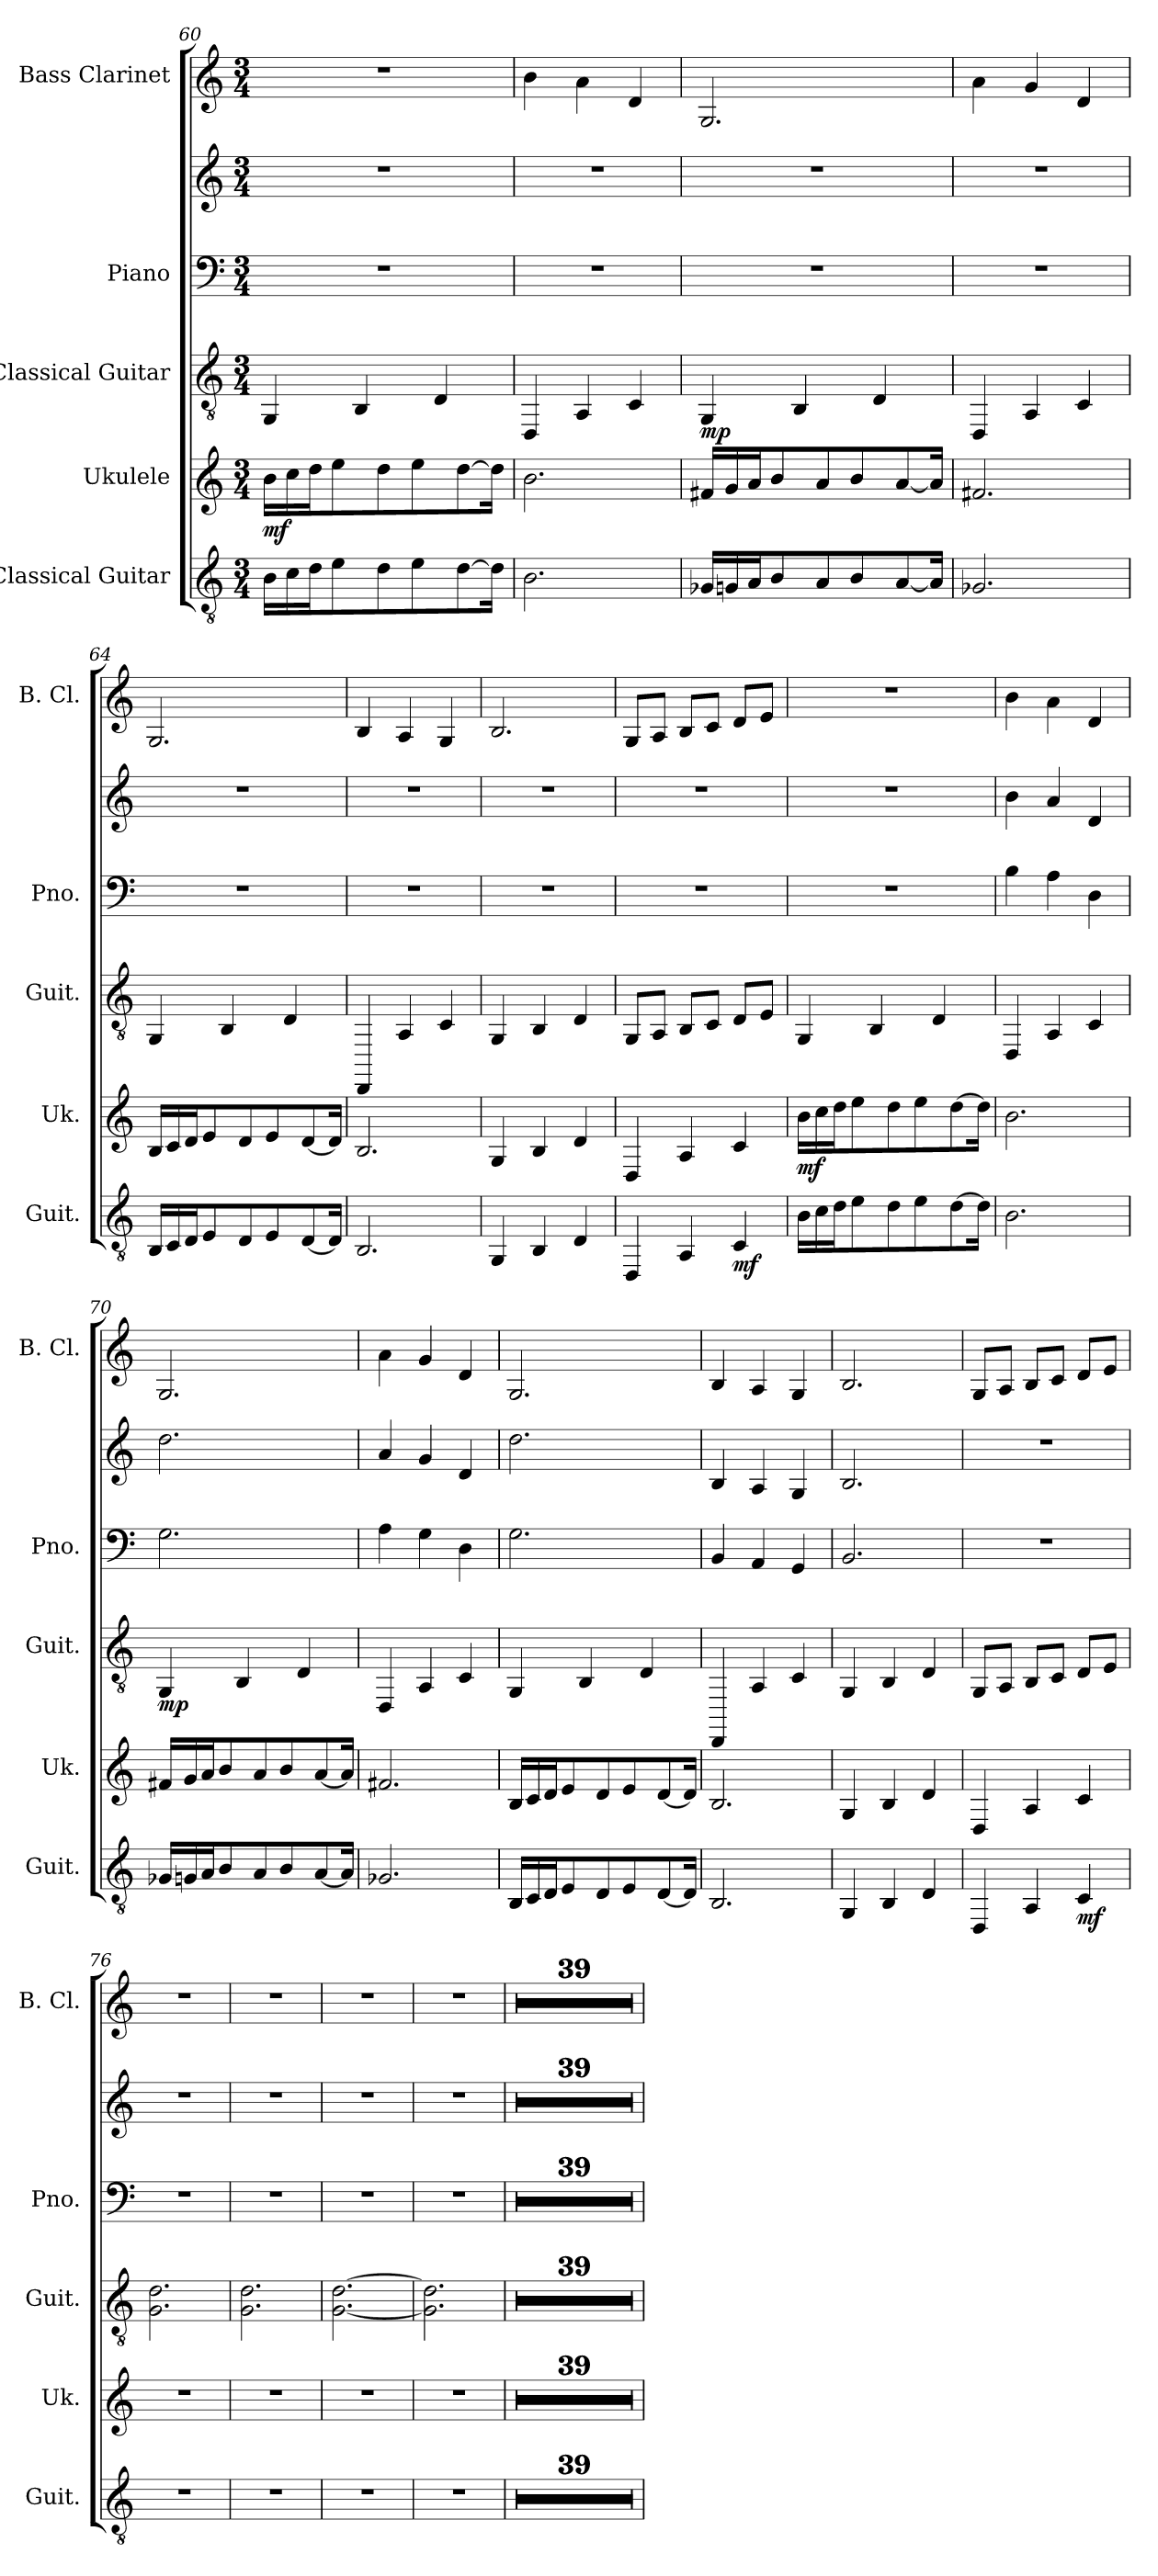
**kern	**dynam	**kern	**dynam	**kern	**dynam	**kern	**kern	**kern
*part5	*part5	*part4	*part4	*part3	*part3	*part2	*part2	*part1
*staff6	*staff6	*staff5	*staff5	*staff4	*staff4	*staff3	*staff2	*staff1
*I"Classical Guitar	*	*I"Ukulele	*	*I"Classical Guitar	*	*I"Piano	*	*I"Bass Clarinet
*I'Guit.	*	*I'Uk.	*	*I'Guit.	*	*I'Pno.	*	*I'B. Cl.
*clefGv2	*	*clefG2	*	*clefGv2	*	*clefF4	*clefG2	*clefG2
*	*	*	*	*	*	*	*	*ITrd8c14
*k[]	*	*k[]	*	*k[]	*	*k[]	*k[]	*k[]
*M3/4	*	*M3/4	*	*M3/4	*	*M3/4	*M3/4	*M3/4
=60	=60	=60	=60	=60	=60	=60	=60	=60
!	!LO:DY:b	!	!	!	!	!	!	!
!	!LO:DY:n=1:b	!	!LO:DY:b	!	!LO:DY:b	!	!	!
!	!	!	!	!	!LO:DY:n=1:b	!	!	!
16B\LL	mf mf	16b\LL	mf	4GG/	mf mf	2.r	2.r	2.r
16c\	.	16cc\	.	.	.	.	.	.
16d\J	.	16dd\J	.	.	.	.	.	.
8e\	.	8ee\	.	.	.	.	.	.
.	.	.	.	4BB/	.	.	.	.
8d\	.	8dd\	.	.	.	.	.	.
8e\	.	8ee\	.	.	.	.	.	.
.	.	.	.	4D/	.	.	.	.
[8d\	.	[8dd\	.	.	.	.	.	.
16d\Jk]	.	16dd\Jk]	.	.	.	.	.	.
=61	=61	=61	=61	=61	=61	=61	=61	=61
2.B\	.	2.b\	.	4DD/	.	2.r	2.r	4B\
.	.	.	.	4AA/	.	.	.	4A\
.	.	.	.	4C/	.	.	.	4D/
!!LO:PB:g=z
=62	=62	=62	=62	=62	=62	=62	=62	=62
!	!	!	!	!	!LO:DY:b	!	!	!
16G-X/LL	.	16f#X/LL	.	4GG/	mp	2.r	2.r	2.GG/
16Gn/	.	16g/	.	.	.	.	.	.
16A/J	.	16a/J	.	.	.	.	.	.
8B/	.	8b/	.	.	.	.	.	.
.	.	.	.	4BB/	.	.	.	.
8A/	.	8a/	.	.	.	.	.	.
8B/	.	8b/	.	.	.	.	.	.
.	.	.	.	4D/	.	.	.	.
[8A/	.	[8a/	.	.	.	.	.	.
16A/Jk]	.	16a/Jk]	.	.	.	.	.	.
=63	=63	=63	=63	=63	=63	=63	=63	=63
2.G-X/	.	2.f#X/	.	4DD/	.	2.r	2.r	4A\
.	.	.	.	4AA/	.	.	.	4G/
.	.	.	.	4C/	.	.	.	4D/
=64	=64	=64	=64	=64	=64	=64	=64	=64
16BB/LL	.	16B/LL	.	4GG/	.	2.r	2.r	2.GG/
16C/	.	16c/	.	.	.	.	.	.
16D/J	.	16d/J	.	.	.	.	.	.
8E/	.	8e/	.	.	.	.	.	.
.	.	.	.	4BB/	.	.	.	.
8D/	.	8d/	.	.	.	.	.	.
8E/	.	8e/	.	.	.	.	.	.
.	.	.	.	4D/	.	.	.	.
[8D/	.	[8d/	.	.	.	.	.	.
16D/Jk]	.	16d/Jk]	.	.	.	.	.	.
=65	=65	=65	=65	=65	=65	=65	=65	=65
2.BB/	.	2.B/	.	4DDD/	.	2.r	2.r	4BB/
.	.	.	.	4AA/	.	.	.	4AA/
.	.	.	.	4C/	.	.	.	4GG/
=66	=66	=66	=66	=66	=66	=66	=66	=66
4GG/	.	4G/	.	4GG/	.	2.r	2.r	2.BB/
4BB/	.	4B/	.	4BB/	.	.	.	.
4D/	.	4d/	.	4D/	.	.	.	.
=67	=67	=67	=67	=67	=67	=67	=67	=67
4DD/	.	4D/	.	8GG/L	.	2.r	2.r	8GG/L
.	.	.	.	8AA/J	.	.	.	8AA/J
4AA/	.	4A/	.	8BB/L	.	.	.	8BB/L
.	.	.	.	8C/J	.	.	.	8C/J
!	!LO:DY:b	!	!	!	!	!	!	!
4C/	mf	4c/	.	8D/L	.	.	.	8D/L
.	.	.	.	8E/J	.	.	.	8E/J
!!LO:LB:g=z
=68	=68	=68	=68	=68	=68	=68	=68	=68
!	!LO:DY:b	!	!	!	!	!	!	!
!	!LO:DY:n=1:b	!	!LO:DY:b	!	!LO:DY:b	!	!	!
!	!	!	!	!	!LO:DY:n=1:b	!	!	!
16B\LL	mf mf	16b\LL	mf	4GG/	mf mf	2.r	2.r	2.r
16c\	.	16cc\	.	.	.	.	.	.
16d\J	.	16dd\J	.	.	.	.	.	.
8e\	.	8ee\	.	.	.	.	.	.
.	.	.	.	4BB/	.	.	.	.
8d\	.	8dd\	.	.	.	.	.	.
8e\	.	8ee\	.	.	.	.	.	.
.	.	.	.	4D/	.	.	.	.
[8d\	.	[8dd\	.	.	.	.	.	.
16d\Jk]	.	16dd\Jk]	.	.	.	.	.	.
=69	=69	=69	=69	=69	=69	=69	=69	=69
2.B\	.	2.b\	.	4DD/	.	4B\	4b\	4B\
.	.	.	.	4AA/	.	4A\	4a/	4A\
.	.	.	.	4C/	.	4D\	4d/	4D/
=70	=70	=70	=70	=70	=70	=70	=70	=70
!	!	!	!	!	!LO:DY:b	!	!	!
16G-X/LL	.	16f#X/LL	.	4GG/	mp	2.G\	2.dd\	2.GG/
16Gn/	.	16g/	.	.	.	.	.	.
16A/J	.	16a/J	.	.	.	.	.	.
8B/	.	8b/	.	.	.	.	.	.
.	.	.	.	4BB/	.	.	.	.
8A/	.	8a/	.	.	.	.	.	.
8B/	.	8b/	.	.	.	.	.	.
.	.	.	.	4D/	.	.	.	.
[8A/	.	[8a/	.	.	.	.	.	.
16A/Jk]	.	16a/Jk]	.	.	.	.	.	.
=71	=71	=71	=71	=71	=71	=71	=71	=71
2.G-X/	.	2.f#X/	.	4DD/	.	4A\	4a/	4A\
.	.	.	.	4AA/	.	4G\	4g/	4G/
.	.	.	.	4C/	.	4D\	4d/	4D/
=72	=72	=72	=72	=72	=72	=72	=72	=72
16BB/LL	.	16B/LL	.	4GG/	.	2.G\	2.dd\	2.GG/
16C/	.	16c/	.	.	.	.	.	.
16D/J	.	16d/J	.	.	.	.	.	.
8E/	.	8e/	.	.	.	.	.	.
.	.	.	.	4BB/	.	.	.	.
8D/	.	8d/	.	.	.	.	.	.
8E/	.	8e/	.	.	.	.	.	.
.	.	.	.	4D/	.	.	.	.
[8D/	.	[8d/	.	.	.	.	.	.
16D/Jk]	.	16d/Jk]	.	.	.	.	.	.
=73	=73	=73	=73	=73	=73	=73	=73	=73
2.BB/	.	2.B/	.	4DDD/	.	4BB/	4B/	4BB/
.	.	.	.	4AA/	.	4AA/	4A/	4AA/
.	.	.	.	4C/	.	4GG/	4G/	4GG/
!!LO:PB:g=z
=74	=74	=74	=74	=74	=74	=74	=74	=74
4GG/	.	4G/	.	4GG/	.	2.BB/	2.B/	2.BB/
4BB/	.	4B/	.	4BB/	.	.	.	.
4D/	.	4d/	.	4D/	.	.	.	.
=75	=75	=75	=75	=75	=75	=75	=75	=75
4DD/	.	4D/	.	8GG/L	.	2.r	2.r	8GG/L
.	.	.	.	8AA/J	.	.	.	8AA/J
4AA/	.	4A/	.	8BB/L	.	.	.	8BB/L
.	.	.	.	8C/J	.	.	.	8C/J
!	!LO:DY:b	!	!	!	!	!	!	!
4C/	mf	4c/	.	8D/L	.	.	.	8D/L
.	.	.	.	8E/J	.	.	.	8E/J
=76	=76	=76	=76	=76	=76	=76	=76	=76
2.r	.	2.r	.	2.G\ 2.d\	.	2.r	2.r	2.r
=77	=77	=77	=77	=77	=77	=77	=77	=77
2.r	.	2.r	.	2.G\ 2.d\	.	2.r	2.r	2.r
=78	=78	=78	=78	=78	=78	=78	=78	=78
2.r	.	2.r	.	[2.G\ [2.d\	.	2.r	2.r	2.r
=79	=79	=79	=79	=79	=79	=79	=79	=79
2.r	.	2.r	.	2.G\] 2.d\]	.	2.r	2.r	2.r
=80	=80	=80	=80	=80	=80	=80	=80	=80
2.r	.	2.r	.	2.r	.	2.r	2.r	2.r
=81	=81	=81	=81	=81	=81	=81	=81	=81
2.r	.	2.r	.	2.r	.	2.r	2.r	2.r
=82	=82	=82	=82	=82	=82	=82	=82	=82
2.r	.	2.r	.	2.r	.	2.r	2.r	2.r
=83	=83	=83	=83	=83	=83	=83	=83	=83
2.r	.	2.r	.	2.r	.	2.r	2.r	2.r
=84	=84	=84	=84	=84	=84	=84	=84	=84
2.r	.	2.r	.	2.r	.	2.r	2.r	2.r
=85	=85	=85	=85	=85	=85	=85	=85	=85
2.r	.	2.r	.	2.r	.	2.r	2.r	2.r
=86	=86	=86	=86	=86	=86	=86	=86	=86
2.r	.	2.r	.	2.r	.	2.r	2.r	2.r
!!LO:LB:g=z
=87	=87	=87	=87	=87	=87	=87	=87	=87
2.r	.	2.r	.	2.r	.	2.r	2.r	2.r
=88	=88	=88	=88	=88	=88	=88	=88	=88
2.r	.	2.r	.	2.r	.	2.r	2.r	2.r
=89	=89	=89	=89	=89	=89	=89	=89	=89
2.r	.	2.r	.	2.r	.	2.r	2.r	2.r
=90	=90	=90	=90	=90	=90	=90	=90	=90
2.r	.	2.r	.	2.r	.	2.r	2.r	2.r
=91	=91	=91	=91	=91	=91	=91	=91	=91
2.r	.	2.r	.	2.r	.	2.r	2.r	2.r
=92	=92	=92	=92	=92	=92	=92	=92	=92
2.r	.	2.r	.	2.r	.	2.r	2.r	2.r
=93	=93	=93	=93	=93	=93	=93	=93	=93
2.r	.	2.r	.	2.r	.	2.r	2.r	2.r
=94	=94	=94	=94	=94	=94	=94	=94	=94
2.r	.	2.r	.	2.r	.	2.r	2.r	2.r
=95	=95	=95	=95	=95	=95	=95	=95	=95
2.r	.	2.r	.	2.r	.	2.r	2.r	2.r
=96	=96	=96	=96	=96	=96	=96	=96	=96
2.r	.	2.r	.	2.r	.	2.r	2.r	2.r
=97	=97	=97	=97	=97	=97	=97	=97	=97
2.r	.	2.r	.	2.r	.	2.r	2.r	2.r
=98	=98	=98	=98	=98	=98	=98	=98	=98
2.r	.	2.r	.	2.r	.	2.r	2.r	2.r
=99	=99	=99	=99	=99	=99	=99	=99	=99
2.r	.	2.r	.	2.r	.	2.r	2.r	2.r
=100	=100	=100	=100	=100	=100	=100	=100	=100
2.r	.	2.r	.	2.r	.	2.r	2.r	2.r
=101	=101	=101	=101	=101	=101	=101	=101	=101
2.r	.	2.r	.	2.r	.	2.r	2.r	2.r
=102	=102	=102	=102	=102	=102	=102	=102	=102
2.r	.	2.r	.	2.r	.	2.r	2.r	2.r
!!LO:PB:g=z
=103	=103	=103	=103	=103	=103	=103	=103	=103
2.r	.	2.r	.	2.r	.	2.r	2.r	2.r
=104	=104	=104	=104	=104	=104	=104	=104	=104
2.r	.	2.r	.	2.r	.	2.r	2.r	2.r
=105	=105	=105	=105	=105	=105	=105	=105	=105
2.r	.	2.r	.	2.r	.	2.r	2.r	2.r
=106	=106	=106	=106	=106	=106	=106	=106	=106
2.r	.	2.r	.	2.r	.	2.r	2.r	2.r
=107	=107	=107	=107	=107	=107	=107	=107	=107
2.r	.	2.r	.	2.r	.	2.r	2.r	2.r
=108	=108	=108	=108	=108	=108	=108	=108	=108
2.r	.	2.r	.	2.r	.	2.r	2.r	2.r
=109	=109	=109	=109	=109	=109	=109	=109	=109
2.r	.	2.r	.	2.r	.	2.r	2.r	2.r
=110	=110	=110	=110	=110	=110	=110	=110	=110
2.r	.	2.r	.	2.r	.	2.r	2.r	2.r
=111	=111	=111	=111	=111	=111	=111	=111	=111
2.r	.	2.r	.	2.r	.	2.r	2.r	2.r
=112	=112	=112	=112	=112	=112	=112	=112	=112
2.r	.	2.r	.	2.r	.	2.r	2.r	2.r
=113	=113	=113	=113	=113	=113	=113	=113	=113
2.r	.	2.r	.	2.r	.	2.r	2.r	2.r
=114	=114	=114	=114	=114	=114	=114	=114	=114
2.r	.	2.r	.	2.r	.	2.r	2.r	2.r
=115	=115	=115	=115	=115	=115	=115	=115	=115
2.r	.	2.r	.	2.r	.	2.r	2.r	2.r
=116	=116	=116	=116	=116	=116	=116	=116	=116
2.r	.	2.r	.	2.r	.	2.r	2.r	2.r
=117	=117	=117	=117	=117	=117	=117	=117	=117
2.r	.	2.r	.	2.r	.	2.r	2.r	2.r
=118	=118	=118	=118	=118	=118	=118	=118	=118
2.r	.	2.r	.	2.r	.	2.r	2.r	2.r
=	=	=	=	=	=	=	=	=
*-	*-	*-	*-	*-	*-	*-	*-	*-
